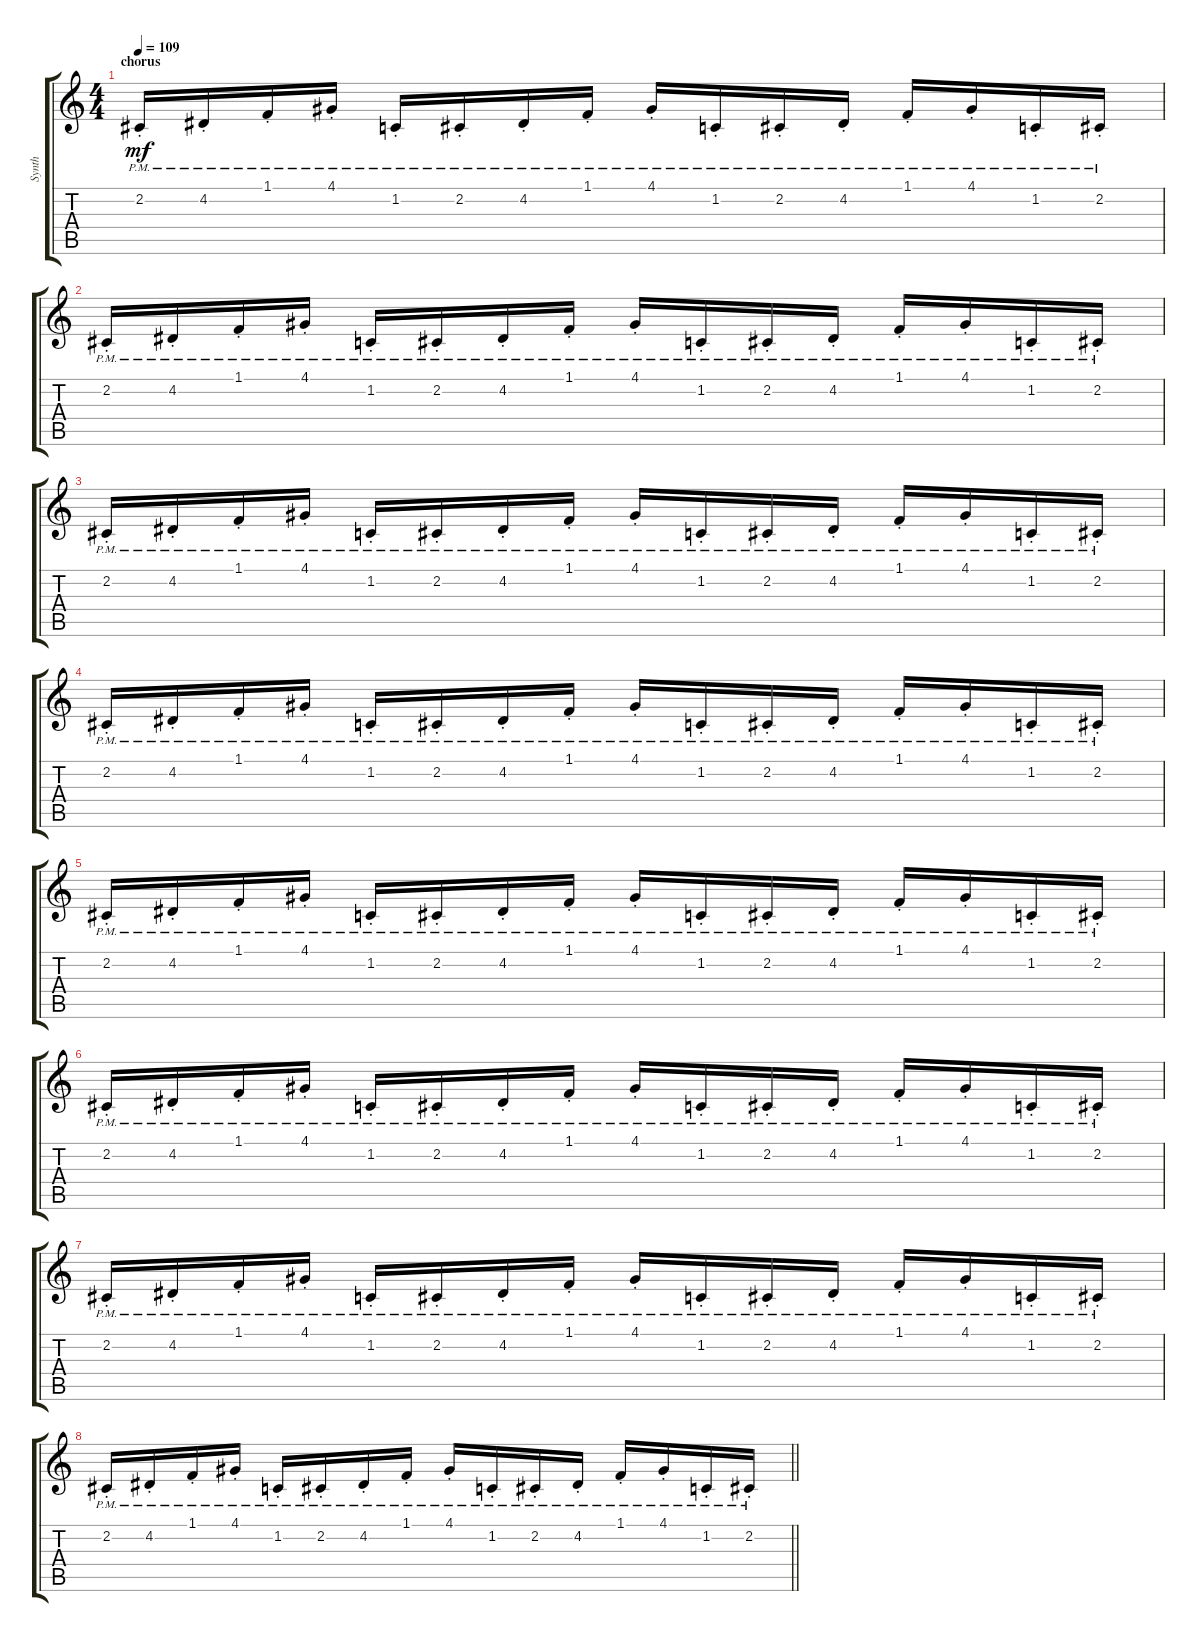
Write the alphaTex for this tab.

\track ("Synth" "Synth") {instrument lead1square}
\staff {score tabs}
\tuning (E4 B3 G3 D3 A2 E2) {hide}
\ts (4 4)
\section ("" "chorus")
\tempo 109
\clef g2
\ks c
2.2{pm st}.16{dy mf} 4.2{pm st}.16 1.1{pm st}.16 4.1{pm st}.16 1.2{pm st}.16 2.2{pm st}.16 4.2{pm st}.16 1.1{pm st}.16 4.1{pm st}.16 1.2{pm st}.16 2.2{pm st}.16 4.2{pm st}.16 1.1{pm st}.16 4.1{pm st}.16 1.2{pm st}.16 2.2{pm st}.16 |
2.2{pm st}.16 4.2{pm st}.16 1.1{pm st}.16 4.1{pm st}.16 1.2{pm st}.16 2.2{pm st}.16 4.2{pm st}.16 1.1{pm st}.16 4.1{pm st}.16 1.2{pm st}.16 2.2{pm st}.16 4.2{pm st}.16 1.1{pm st}.16 4.1{pm st}.16 1.2{pm st}.16 2.2{pm st}.16 |
2.2{pm st}.16 4.2{pm st}.16 1.1{pm st}.16 4.1{pm st}.16 1.2{pm st}.16 2.2{pm st}.16 4.2{pm st}.16 1.1{pm st}.16 4.1{pm st}.16 1.2{pm st}.16 2.2{pm st}.16 4.2{pm st}.16 1.1{pm st}.16 4.1{pm st}.16 1.2{pm st}.16 2.2{pm st}.16 |
2.2{pm st}.16 4.2{pm st}.16 1.1{pm st}.16 4.1{pm st}.16 1.2{pm st}.16 2.2{pm st}.16 4.2{pm st}.16 1.1{pm st}.16 4.1{pm st}.16 1.2{pm st}.16 2.2{pm st}.16 4.2{pm st}.16 1.1{pm st}.16 4.1{pm st}.16 1.2{pm st}.16 2.2{pm st}.16 |
2.2{pm st}.16 4.2{pm st}.16 1.1{pm st}.16 4.1{pm st}.16 1.2{pm st}.16 2.2{pm st}.16 4.2{pm st}.16 1.1{pm st}.16 4.1{pm st}.16 1.2{pm st}.16 2.2{pm st}.16 4.2{pm st}.16 1.1{pm st}.16 4.1{pm st}.16 1.2{pm st}.16 2.2{pm st}.16 |
2.2{pm st}.16 4.2{pm st}.16 1.1{pm st}.16 4.1{pm st}.16 1.2{pm st}.16 2.2{pm st}.16 4.2{pm st}.16 1.1{pm st}.16 4.1{pm st}.16 1.2{pm st}.16 2.2{pm st}.16 4.2{pm st}.16 1.1{pm st}.16 4.1{pm st}.16 1.2{pm st}.16 2.2{pm st}.16 |
2.2{pm st}.16 4.2{pm st}.16 1.1{pm st}.16 4.1{pm st}.16 1.2{pm st}.16 2.2{pm st}.16 4.2{pm st}.16 1.1{pm st}.16 4.1{pm st}.16 1.2{pm st}.16 2.2{pm st}.16 4.2{pm st}.16 1.1{pm st}.16 4.1{pm st}.16 1.2{pm st}.16 2.2{pm st}.16 |
\barLineRight lightlight
2.2{pm st}.16 4.2{pm st}.16 1.1{pm st}.16 4.1{pm st}.16 1.2{pm st}.16 2.2{pm st}.16 4.2{pm st}.16 1.1{pm st}.16 4.1{pm st}.16 1.2{pm st}.16 2.2{pm st}.16 4.2{pm st}.16 1.1{pm st}.16 4.1{pm st}.16 1.2{pm st}.16 2.2{pm st}.16
